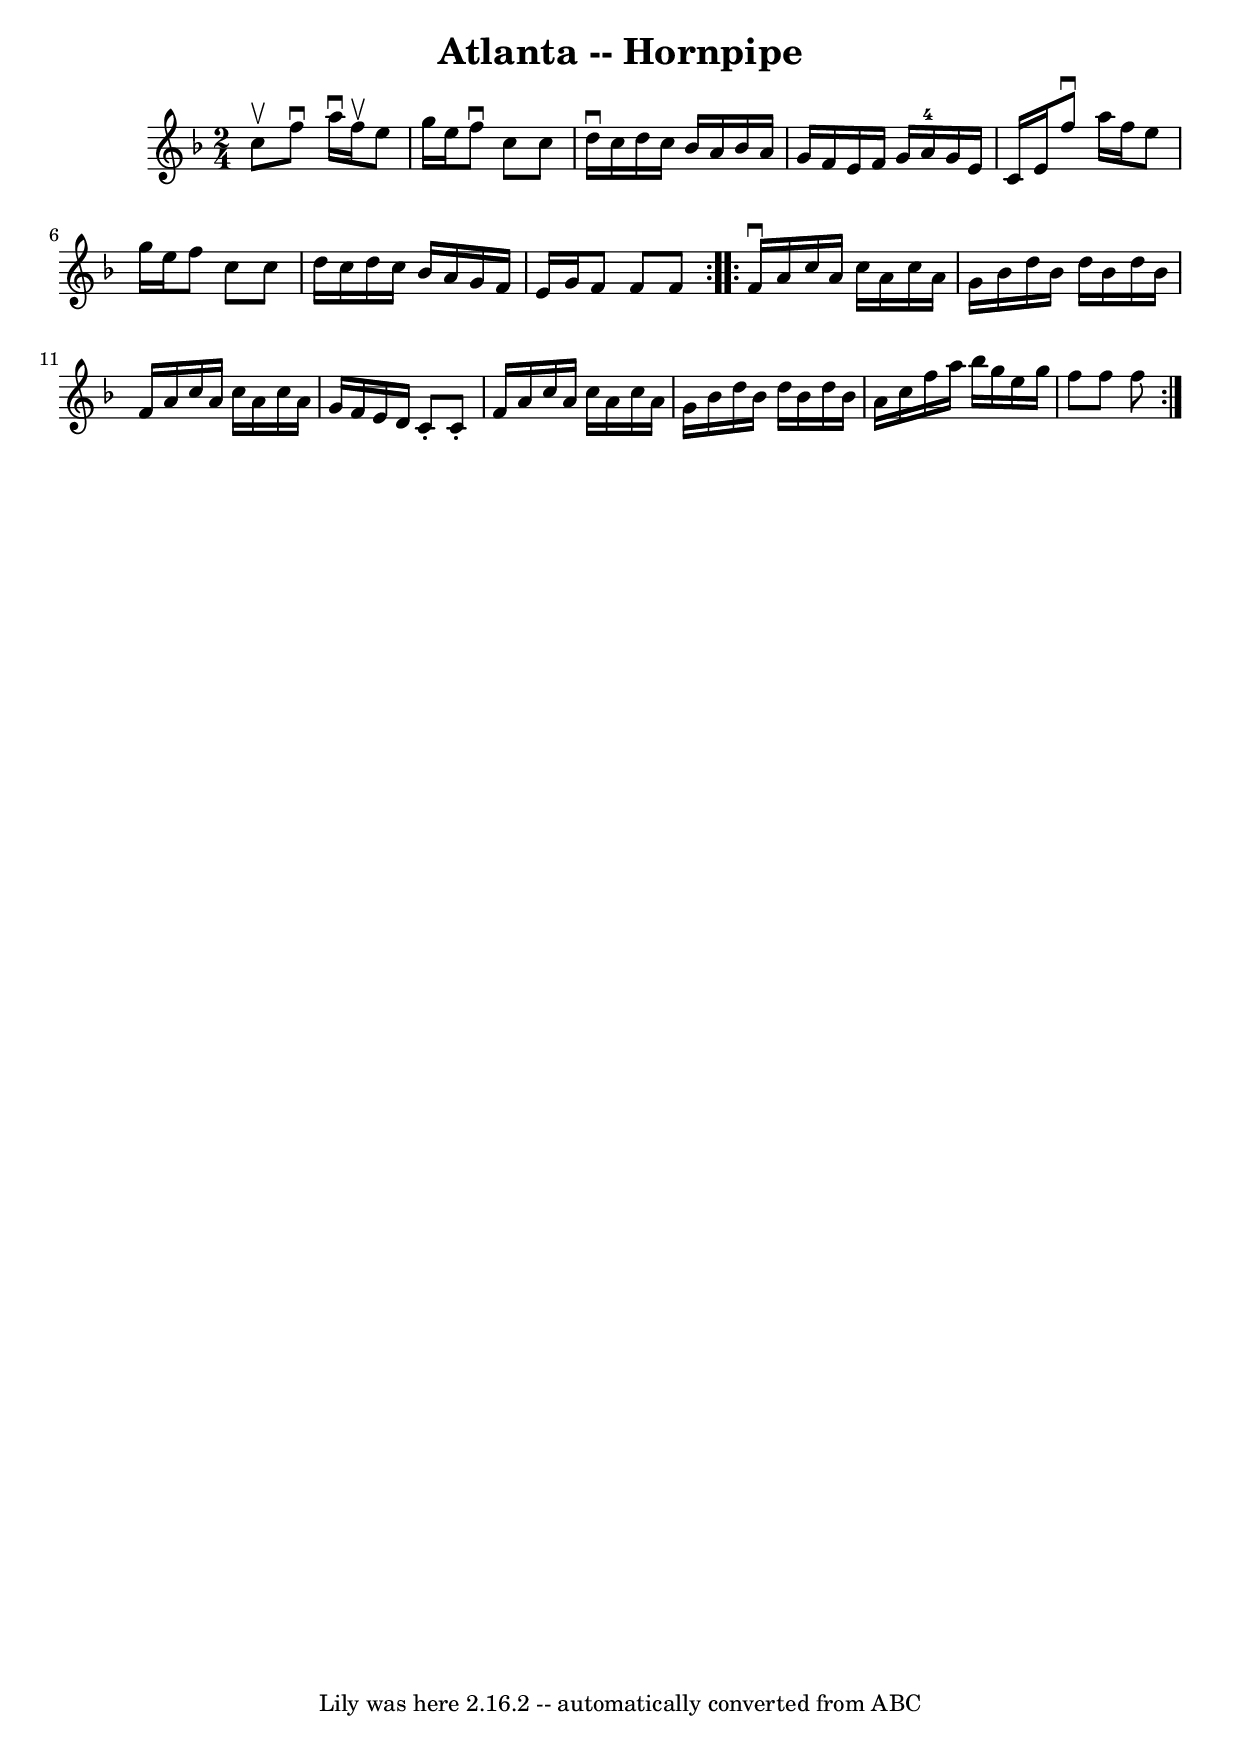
\version "2.16.2"
\include "Mammoth.ily"
\header {
  %% book = "Cole's 1000 Fiddle Tunes"
  crossRefNumber = "1"
  footnotes = ""
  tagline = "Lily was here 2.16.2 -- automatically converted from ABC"
  title = "Atlanta -- Hornpipe"

}
voicedefault =  {



  \repeat volta 2 {

    \time 2/4 
    \key f \major     c''8^\upbow  |
    f''8^\downbow a''16^\downbow f''16^\upbow e''8 g''16 e''16  |
    f''8^\downbow        c''8 c''8 d''16^\downbow c''16   |
    d''16 c''16 bes'16         a'16 bes'16 a'16 g'16 f'16   |
    e'16 f'16 g'16 a'16-4 g'16 e'16 c'16 e'16  |
    f''8^\downbow a''16         f''16 e''8 g''16 e''16   |
    f''8 c''8 c''8 d''16         c''16   |
    d''16 c''16 bes'16 a'16 g'16 f'16 e'16         g'16   |
    f'8 f'8 f'8  
  }     
  \repeat volta 2 {
    f'16^\downbow        a'16 c''16 a'16 c''16 a'16 c''16 a'16   |
    g'16         bes'16 d''16 bes'16 d''16 bes'16 d''16 bes'16   |
         f'16 a'16 c''16 a'16 c''16 a'16 c''16 a'16   |
         g'16 f'16 e'16 d'16 c'8-. c'8-.  |
    f'16 a'16         c''16 a'16 c''16 a'16 c''16 a'16   |
    g'16 bes'16         d''16 bes'16 d''16 bes'16 d''16 bes'16   |
    a'16 c''16      f''16 a''16 bes''16 g''16 e''16 g''16   |
    f''8    
    f''8 f''8  
  }   

}

\score{
  <<

    \context Staff="default"
    {
      \voicedefault 
      
    }

  >>
  \layout {
    
  }
  \midi {
  }

}
